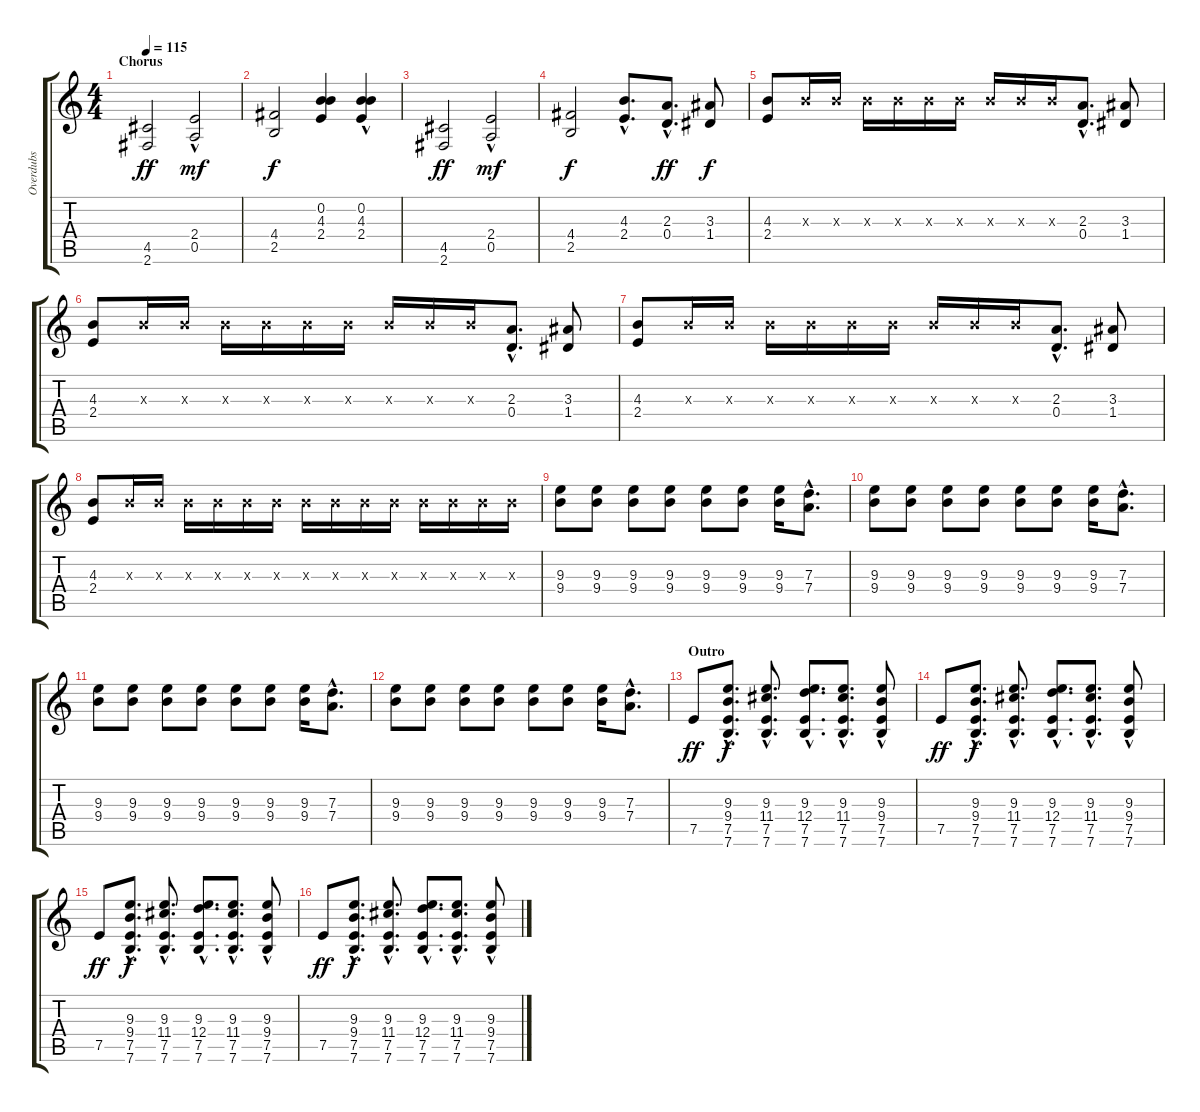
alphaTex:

\track ("Overdubs" "Overdubs") {instrument distortionguitar}
\staff {score tabs}
\tuning (E4 B3 G3 D3 A2 E2) {hide}
\ts (4 4)
\section ("" "Chorus")
\tempo 115
\clef g2
\ks c
(4.5 2.6).2{dy ff} (2.4 0.5{hac}).2{dy mf} |
(4.4 2.5).2{dy f} (0.2 4.3 2.4).4 (0.2{hac} 4.3 2.4).4 |
(4.5 2.6).2{dy ff} (2.4 0.5{hac}).2{dy mf} |
(4.4 2.5).2{dy f} (4.3{hac} 2.4{hac}).8{d volume 16} (2.3{hac} 0.4{hac}).8{d dy ff} (3.3 1.4).8{dy f} |
(4.3 2.4).8 4.3{x}.16 4.3{x}.16 4.3{x}.16 4.3{x}.16 4.3{x}.16 4.3{x}.16 4.3{x}.16 4.3{x}.16 4.3{x}.16 (2.3{hac} 0.4{hac}).8{d} (3.3 1.4).8 |
(4.3 2.4).8 4.3{x}.16 4.3{x}.16 4.3{x}.16 4.3{x}.16 4.3{x}.16 4.3{x}.16 4.3{x}.16 4.3{x}.16 4.3{x}.16 (2.3{hac} 0.4{hac}).8{d} (3.3 1.4).8 |
(4.3 2.4).8 4.3{x}.16 4.3{x}.16 4.3{x}.16 4.3{x}.16 4.3{x}.16 4.3{x}.16 4.3{x}.16 4.3{x}.16 4.3{x}.16 (2.3{hac} 0.4{hac}).8{d} (3.3 1.4).8 |
(4.3 2.4).8 4.3{x}.16 4.3{x}.16 4.3{x}.16 4.3{x}.16 4.3{x}.16 4.3{x}.16 4.3{x}.16 4.3{x}.16 4.3{x}.16 4.3{x}.16 4.3{x}.16 4.3{x}.16 4.3{x}.16 4.3{x}.16 |
(9.3 9.4).8 (9.3 9.4).8 (9.3 9.4).8 (9.3 9.4).8 (9.3 9.4).8 (9.3 9.4).8 (9.3 9.4).16 (7.3{hac} 7.4{hac}).8{d} |
(9.3 9.4).8 (9.3 9.4).8 (9.3 9.4).8 (9.3 9.4).8 (9.3 9.4).8 (9.3 9.4).8 (9.3 9.4).16 (7.3{hac} 7.4{hac}).8{d} |
(9.3 9.4).8 (9.3 9.4).8 (9.3 9.4).8 (9.3 9.4).8 (9.3 9.4).8 (9.3 9.4).8 (9.3 9.4).16 (7.3{hac} 7.4{hac}).8{d} |
(9.3 9.4).8 (9.3 9.4).8 (9.3 9.4).8 (9.3 9.4).8 (9.3 9.4).8 (9.3 9.4).8 (9.3 9.4).16 (7.3{hac} 7.4{hac}).8{d} |
\section ("" "Outro")
7.5.8{dy ff} (9.3{hac} 9.4{hac} 7.5{hac} 7.6{hac}).8{d dy f} (9.3{hac} 11.4{hac} 7.5{hac} 7.6{hac}).8{d} (9.3{hac} 12.4{hac} 7.5{hac} 7.6{hac}).8{d} (9.3{hac} 11.4{hac} 7.5{hac} 7.6{hac}).8{d} (9.3 9.4{hac} 7.5 7.6).8 |
7.5.8{dy ff} (9.3{hac} 9.4{hac} 7.5{hac} 7.6{hac}).8{d dy f} (9.3{hac} 11.4{hac} 7.5{hac} 7.6{hac}).8{d} (9.3{hac} 12.4{hac} 7.5{hac} 7.6{hac}).8{d} (9.3{hac} 11.4{hac} 7.5{hac} 7.6{hac}).8{d} (9.3 9.4{hac} 7.5 7.6).8 |
7.5.8{dy ff} (9.3{hac} 9.4{hac} 7.5{hac} 7.6{hac}).8{d dy f} (9.3{hac} 11.4{hac} 7.5{hac} 7.6{hac}).8{d} (9.3{hac} 12.4{hac} 7.5{hac} 7.6{hac}).8{d} (9.3{hac} 11.4{hac} 7.5{hac} 7.6{hac}).8{d} (9.3 9.4{hac} 7.5 7.6).8 |
7.5.8{dy ff} (9.3{hac} 9.4{hac} 7.5{hac} 7.6{hac}).8{d dy f} (9.3{hac} 11.4{hac} 7.5{hac} 7.6{hac}).8{d} (9.3{hac} 12.4{hac} 7.5{hac} 7.6{hac}).8{d} (9.3{hac} 11.4{hac} 7.5{hac} 7.6{hac}).8{d} (9.3 9.4{hac} 7.5 7.6).8
